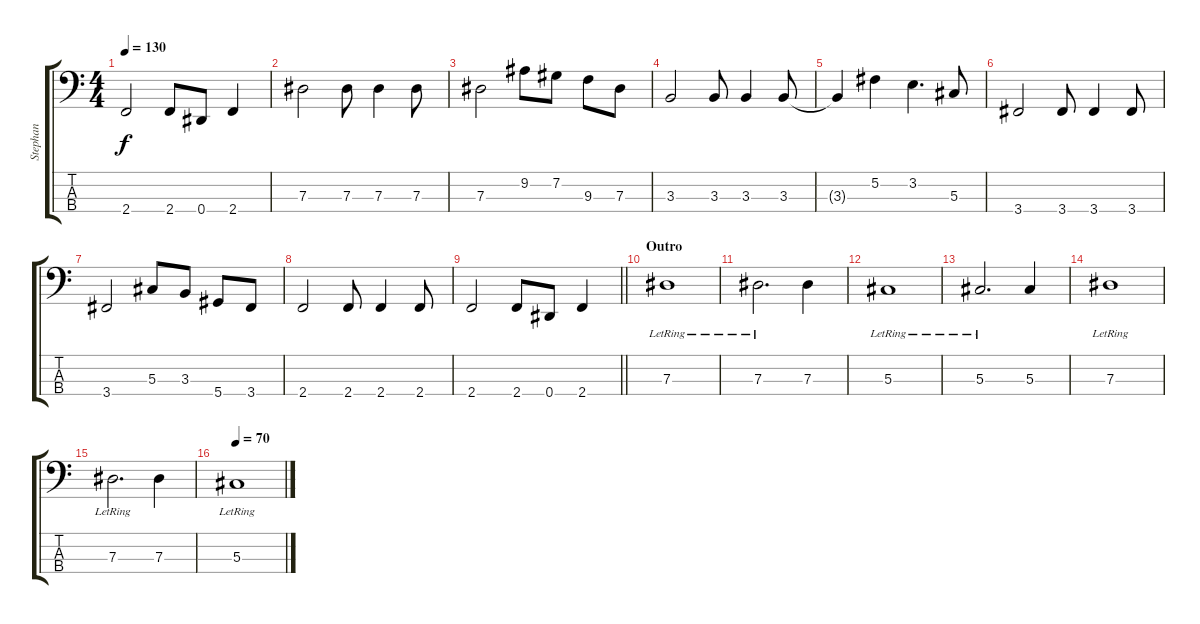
\track ("Stephan" "Stephan") {instrument electricbassfinger}
\staff {score tabs}
\tuning (Gb2 Db2 Ab1 Eb1) {hide}
\ts (4 4)
\tempo 130
\clef f4
\ks c
2.4.2{dy f} 2.4.8 0.4.8 2.4.4 |
7.3.2 7.3.8 7.3.4 7.3.8 |
7.3.2 9.2.8 7.2.8 9.3.8 7.3.8 |
3.3.2 3.3.8 3.3.4 3.3.8 |
3.3{t}.4 5.2.4 3.2.4{d} 5.3.8 |
3.4.2 3.4.8 3.4.4 3.4.8 |
3.4.2 5.3.8 3.3.8 5.4.8 3.4.8 |
2.4.2 2.4.8 2.4.4 2.4.8 |
\barLineRight lightlight
2.4.2 2.4.8 0.4.8 2.4.4 |
\section ("" "Outro")
7.3{lr}.1 |
7.3{lr}.2{d} 7.3.4 |
5.3{lr}.1 |
5.3{lr}.2{d} 5.3.4 |
7.3{lr}.1 |
7.3{lr}.2{d} 7.3.4 |
\tempo 70
5.3{lr}.1
